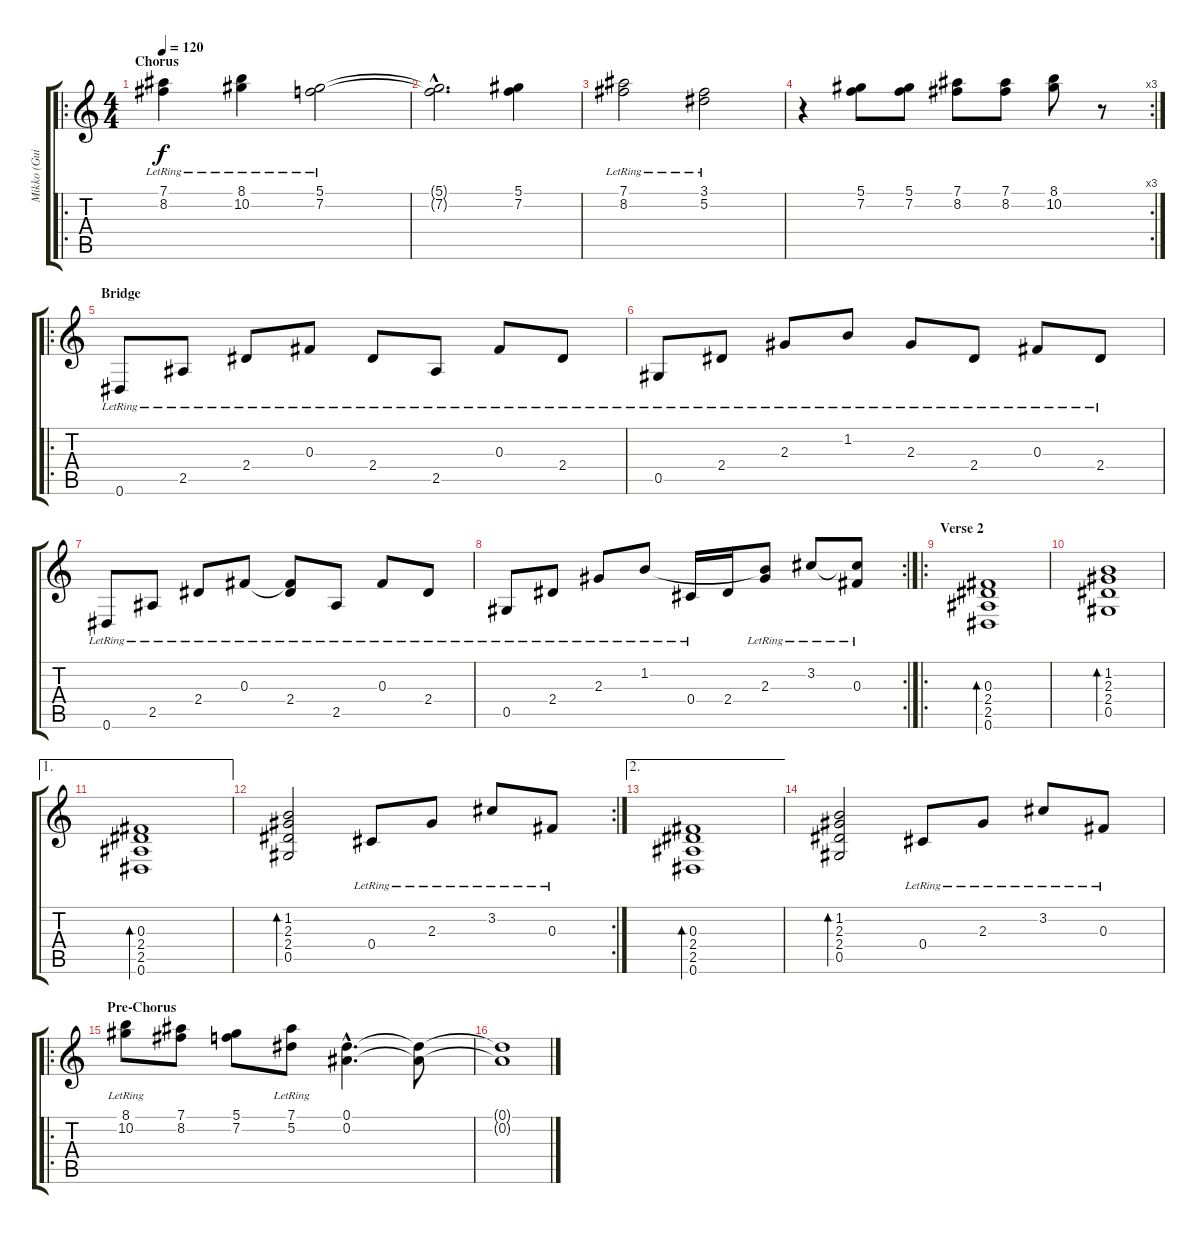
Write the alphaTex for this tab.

\track ("Mikko (Guitar)" "Mikko (Gui") {instrument acousticguitarnylon}
\staff {score tabs}
\tuning (Eb4 Bb3 Gb3 Db3 Ab2 Eb2) {hide}
\ro
\ts (4 4)
\section ("" "Chorus")
\tempo 120
\clef g2
\ks c
(7.1{lr} 8.2{lr}).4{dy f} (8.1{lr} 10.2{lr}).4 (5.1 7.2{lr}).2 |
(5.1{hac t} 7.2{hac t}).2{d} (5.1 7.2).4 |
(7.1 8.2{lr}).2 (3.1{lr} 5.2).2 |
\rc 3
r.4 (5.1 7.2).8 (5.1 7.2).8 (7.1 8.2).8 (7.1 8.2).8 (8.1 10.2).8 r.8 |
\ro
\section ("" "Bridge")
0.6{lr}.8 2.5{lr}.8 2.4{lr}.8 0.3{lr}.8 2.4{lr}.8 2.5{lr}.8 0.3{lr}.8 2.4{lr}.8 |
0.5{lr}.8 2.4{lr}.8 2.3{lr}.8 1.2{lr}.8 2.3{lr}.8 2.4{lr}.8 0.3{lr}.8 2.4{lr}.8 |
0.6{lr}.8 2.5{lr}.8 2.4{lr}.8 0.3{lr}.8 (0.3{t} 2.4{lr}).8 2.5{lr}.8 0.3{lr}.8 2.4{lr}.8 |
\rc 2
0.5{lr}.8 2.4{lr}.8 2.3{lr}.8 1.2{lr}.8 0.4{lr}.16 2.4.16 (1.2{t} 2.3{lr}).8 3.2{lr}.8 (3.2{t} 0.3{lr}).8 |
\ro
\section ("" "Verse 2")
(0.3 2.4 2.5 0.6).1{bd 240} |
(1.2 2.3 2.4 0.5).1{bd 240} |
\ae 1
(0.3 2.4 2.5 0.6).1{bd 240} |
\rc 2
(1.2 2.3 2.4 0.5).2{bd 240} 0.4{lr}.8 2.3{lr}.8 3.2{lr}.8 0.3{lr}.8 |
\ae 2
(0.3 2.4 2.5 0.6).1{bd 240} |
(1.2 2.3 2.4 0.5).2{bd 240} 0.4{lr}.8 2.3{lr}.8 3.2{lr}.8 0.3{lr}.8 |
\ro
\section ("" "Pre-Chorus")
(8.1{lr} 10.2).8 (7.1 8.2).8 (5.1 7.2).8 (7.1{lr} 5.2).8 (0.1{hac} 0.2{hac}).4{d} (0.1{t} 0.2{t}).8 |
(0.1{t} 0.2{t}).1
